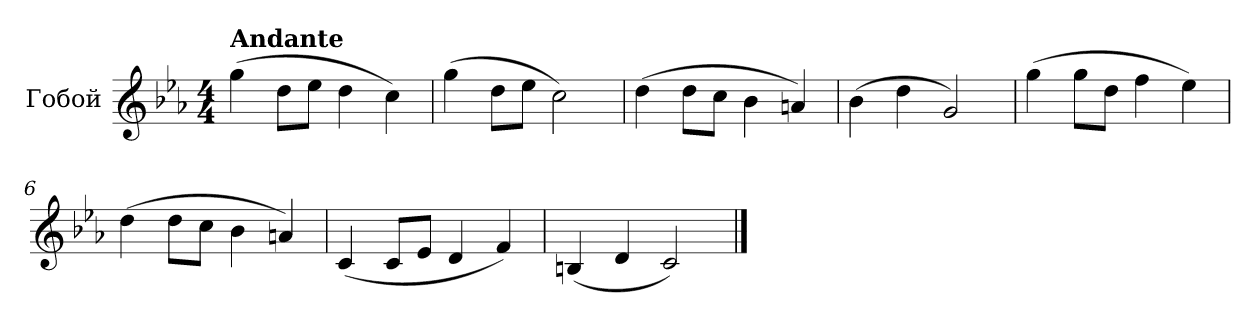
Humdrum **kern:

**kern
*part1
*staff1
*I"Гобой
!!LO:PB:g=z
*clefG2
*k[b-e-a-]
*c:
*M4/4
*MM80
=1
!LO:TX:a:B:t=Andante
(4ggi\
8ddi\L
8ee-i\J
4ddi\
4cci\)
=2
(4ggi\
8ddi\L
8ee-i\J
2cci\)
=3
(4ddi\
8ddi\L
8cci\J
4b-i\
4ani/)
=4
(4b-i\
4ddi\
2gi/)
!!LO:LB:g=z
=5
(4ggi\
8ggi\L
8ddi\J
4ffi\
4ee-i\)
=6
(4ddi\
8ddi\L
8cci\J
4b-i\
4ani/)
=7
(4ci/
8ci/L
8e-i/J
4di/
4fi/)
=8
(4Bni/
4di/
2ci/)
==
*-
